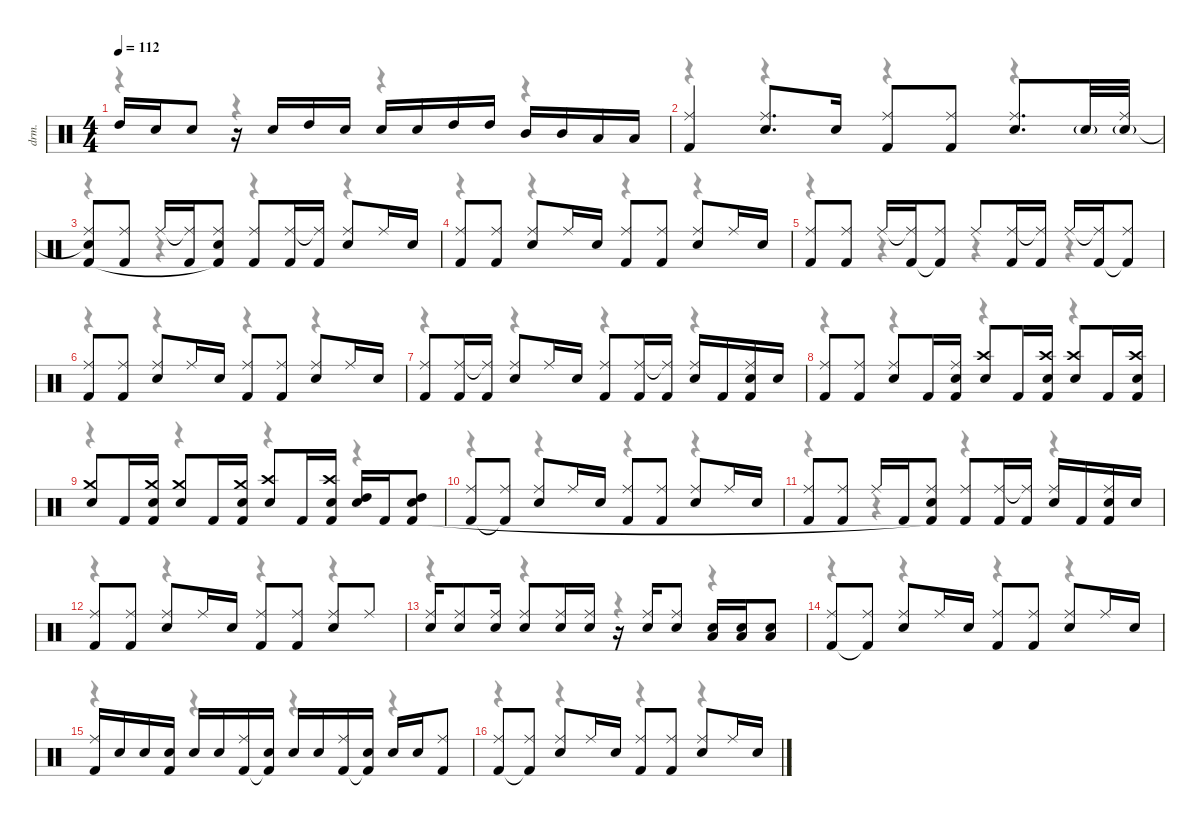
\defaultSystemsLayout 4
\hideDynamics
\bracketExtendMode nobrackets
\otherSystemsTrackNameOrientation horizontal
\track ("Drums" "drm.") {instrument percussion}
\staff {score}
\articulation defaults
\voice
\ts (4 4)
\tempo 112
\clef neutral
\ks c "High Tom (hit)".16{dy mf} "Snare (hit) 2".16 "Snare (hit) 2".8{dy f}
r.16 "Snare (hit) 2".16{dy mf} "High Tom (hit)".16 "Snare (hit) 2".16 "Snare (hit) 2".16{dy f} "Snare (hit) 2".16 "High Tom (hit)".16 "High Tom (hit)".16 "Mid Tom (hit)".16 "Mid Tom (hit)".16 "Low Tom (hit)".16 "Low Tom (hit)".16 |
("Ride (middle)" "Kick (hit) 2").4{dy ff} ("Ride (middle)" "Snare (hit) 2").8{d} "Snare (hit) 2".16{dy mf} ("Ride (middle)" "Kick (hit) 2").8{dy ff} ("Ride (middle)" "Kick (hit) 2").8 ("Ride (middle)" "Snare (hit) 2").8{d} "Snare (hit) 2"{g}.32{dy mf} ("Ride (middle)" "Snare (hit) 2"{g}).32{dy f} |
("Ride (middle)" "Snare (hit) 2"{t} "Kick (hit) 2").8{dy ff} ("Ride (middle)" "Kick (hit) 2").8 "Ride (middle)".16 ("Ride (middle)"{t} "Kick (hit) 2").16{dy f} ("Ride (middle)" "Snare (hit) 2" "Kick (hit) 2"{t}).8{dy ff} ("Ride (middle)" "Kick (hit) 2").8 ("Ride (middle)" "Kick (hit) 2").16 ("Ride (middle)"{t} "Kick (hit) 2").16{dy f} ("Ride (middle)" "Snare (hit) 2").8{dy ff} "Ride (middle)".16 "Snare (hit) 2".16{dy mf} |
("Ride (middle)" "Kick (hit) 2").8{dy ff} ("Ride (middle)" "Kick (hit) 2").8 ("Ride (middle)" "Snare (hit) 2").8 "Ride (middle)".16 "Snare (hit) 2".16{dy mf} ("Ride (middle)" "Kick (hit) 2").8{dy ff} ("Ride (middle)" "Kick (hit) 2").8 ("Ride (middle)" "Snare (hit) 2").8 "Ride (middle)".16 "Snare (hit) 2".16{dy mf} |
("Ride (middle)" "Kick (hit) 2").8{dy ff} ("Ride (middle)" "Kick (hit) 2").8 "Ride (middle)".16 ("Ride (middle)"{t} "Kick (hit) 2").16{dy f} ("Ride (middle)" "Kick (hit) 2"{t}).8{dy ff} "Ride (middle)".8 ("Ride (middle)" "Kick (hit) 2").16 ("Ride (middle)"{t} "Kick (hit) 2").16{dy f} "Ride (middle)".16{dy ff} ("Ride (middle)"{t} "Kick (hit) 2").16{dy f} ("Ride (middle)" "Kick (hit) 2"{t}).8{dy ff} |
("Ride (middle)" "Kick (hit) 2").8 ("Ride (middle)" "Kick (hit) 2").8 ("Ride (middle)" "Snare (hit) 2").8 "Ride (middle)".16 "Snare (hit) 2".16{dy mf} ("Ride (middle)" "Kick (hit) 2").8{dy ff} ("Ride (middle)" "Kick (hit) 2").8 ("Ride (middle)" "Snare (hit) 2").8 "Ride (middle)".16 "Snare (hit) 2".16{dy mf} |
("Ride (middle)" "Kick (hit) 2").8{dy ff} ("Ride (middle)" "Kick (hit) 2").16 ("Ride (middle)"{t} "Kick (hit) 2").16{dy f} ("Ride (middle)" "Snare (hit) 2").8{dy ff} "Ride (middle)".16 "Snare (hit) 2".16{dy mf} ("Ride (middle)" "Kick (hit) 2").8{dy ff} ("Ride (middle)" "Kick (hit) 2").16 ("Ride (middle)"{t} "Kick (hit) 2").16{dy f} ("Ride (middle)" "Snare (hit) 2").16{dy ff} "Kick (hit) 2".16{dy mf} ("Ride (middle)" "Snare (hit) 2" "Kick (hit) 2").16{dy f} "Snare (hit) 2".16{dy mf} |
("Ride (middle)" "Kick (hit) 2").8{dy ff} ("Ride (middle)" "Kick (hit) 2").8 ("Ride (middle)" "Snare (hit) 2").8{dy f} "Kick (hit) 2".16{dy ff} ("Ride (middle)" "Snare (hit) 2" "Kick (hit) 2").16{dy f} ("Crash high (hit)" "Snare (hit) 2").8 "Kick (hit) 2".16{dy ff} ("Crash high (hit)" "Snare (hit) 2" "Kick (hit) 2").16{dy f} ("Crash high (hit)" "Snare (hit) 2").8 "Kick (hit) 2".16{dy ff} ("Crash high (hit)" "Snare (hit) 2" "Kick (hit) 2").16{dy f} |
("Crash medium (hit)" "Snare (hit) 2").8 "Kick (hit) 2".16{dy ff} ("Crash medium (hit)" "Snare (hit) 2" "Kick (hit) 2").16{dy f} ("Crash medium (hit)" "Snare (hit) 2").8 "Kick (hit) 2".16{dy ff} ("Crash medium (hit)" "Snare (hit) 2" "Kick (hit) 2").16{dy f} ("Crash high (hit)" "Snare (hit) 2").8{dy ff} "Kick (hit) 2".16 ("Crash high (hit)" "Snare (hit) 2" "Kick (hit) 2").16{dy f} ("High Tom (hit)" "Snare (hit) 2").16 "Kick (hit) 2".16{dy ff} ("High Tom (hit)" "Snare (hit) 2" "Kick (hit) 2").8{dy f} |
("Ride (middle)" "Kick (hit) 2").8{dy fff} ("Ride (middle)" "Kick (hit) 2"{t}).8{dy ff} ("Ride (middle)" "Snare (hit) 2").8{dy fff} "Ride (middle)".16{dy ff} "Snare (hit) 2".16 ("Ride (middle)" "Kick (hit) 2").8{dy fff} ("Ride (middle)" "Kick (hit) 2").8 ("Ride (middle)" "Snare (hit) 2").8 "Ride (middle)".16{dy ff} "Snare (hit) 2".16{dy f} |
("Ride (middle)" "Kick (hit) 2").8{dy fff} ("Ride (middle)" "Kick (hit) 2").8 "Ride (middle)".16{dy ff} "Kick (hit) 2".16{dy f} ("Ride (middle)" "Snare (hit) 2" "Kick (hit) 2"{t}).8{dy fff} ("Ride (middle)" "Kick (hit) 2").8{dy ff} ("Ride (middle)" "Kick (hit) 2").16 ("Ride (middle)"{t} "Kick (hit) 2").16{dy f} ("Ride (middle)" "Snare (hit) 2").16{dy ff} "Kick (hit) 2".16{dy f} ("Ride (middle)" "Snare (hit) 2" "Kick (hit) 2").16 "Snare (hit) 2".16 |
("Ride (middle)" "Kick (hit) 2").8{dy fff} ("Ride (middle)" "Kick (hit) 2").8 ("Ride (middle)" "Snare (hit) 2").8 "Ride (middle)".16{dy ff} "Snare (hit) 2".16 ("Ride (middle)" "Kick (hit) 2").8{dy fff} ("Ride (middle)" "Kick (hit) 2").8 ("Ride (middle)" "Snare (hit) 2").8{dy ff} "Ride (middle)".8 |
("Ride (middle)" "Snare (hit) 2").16{dy fff} ("Ride (middle)" "Snare (hit) 2").8 ("Ride (middle)" "Snare (hit) 2").16 ("Ride (middle)" "Snare (hit) 2").8 ("Ride (middle)" "Snare (hit) 2").16 ("Ride (middle)" "Snare (hit) 2").16 r.16 ("Ride (middle)" "Snare (hit) 2").16 ("Ride (middle)" "Snare (hit) 2").8 ("Snare (hit) 2" "Low Tom (hit)").16{dy f} ("Snare (hit) 2" "Low Tom (hit)").16 ("Snare (hit) 2" "Low Tom (hit)").8 |
("Ride (middle)" "Kick (hit) 2").8{dy fff} ("Ride (middle)" "Kick (hit) 2"{t}).8{dy ff} ("Ride (middle)" "Snare (hit) 2").8 "Ride (middle)".16 "Snare (hit) 2".16{dy f} ("Ride (middle)" "Kick (hit) 2").8{dy fff} ("Ride (middle)" "Kick (hit) 2").8 ("Ride (middle)" "Snare (hit) 2").8{dy ff} "Ride (middle)".16 "Snare (hit) 2".16{dy f} |
("Ride (middle)" "Kick (hit) 2").16{dy fff} "Snare (hit) 2".16{dy f} "Snare (hit) 2".16 ("Snare (hit) 2" "Kick (hit) 2").16{dy ff} "Snare (hit) 2".16 "Snare (hit) 2".16 ("Ride (middle)" "Kick (hit) 2").16{dy fff} ("Snare (hit) 2" "Kick (hit) 2"{t}).16{dy f} "Snare (hit) 2".16 "Snare (hit) 2".16 ("Ride (middle)" "Kick (hit) 2").16{dy fff} ("Snare (hit) 2" "Kick (hit) 2"{t}).16{dy f} "Snare (hit) 2".16 "Snare (hit) 2".16 ("Ride (middle)" "Kick (hit) 2").8{dy fff} |
("Ride (middle)" "Kick (hit) 2").8 ("Ride (middle)" "Kick (hit) 2"{t}).8{dy ff} ("Ride (middle)" "Snare (hit) 2").8{dy fff} "Ride (middle)".16{dy ff} "Snare (hit) 2".16 ("Ride (middle)" "Kick (hit) 2").8{dy fff} ("Ride (middle)" "Kick (hit) 2").8 ("Ride (middle)" "Snare (hit) 2").8 "Ride (middle)".16{dy ff} "Snare (hit) 2".16
\voice
\clef neutral
\ottava regular
\simile none
\ks c
r.4{dy mf} r.4 r.4 r.4 |
r.4 r.4 r.4 r.4 |
r.4 r.4 r.4 r.4 |
r.4 r.4 r.4 r.4 |
r.4 r.4 r.4 r.4 |
r.4 r.4 r.4 r.4 |
r.4 r.4 r.4 r.4 |
r.4 r.4 r.4 r.4 |
r.4 r.4 r.4 r.4 |
r.4 r.4 r.4 r.4 |
r.4 r.4 r.4 r.4 |
r.4 r.4 r.4 r.4 |
r.4 r.4 r.4 r.4 |
r.4 r.4 r.4 r.4 |
r.4 r.4 r.4 r.4 |
r.4 r.4 r.4 r.4
